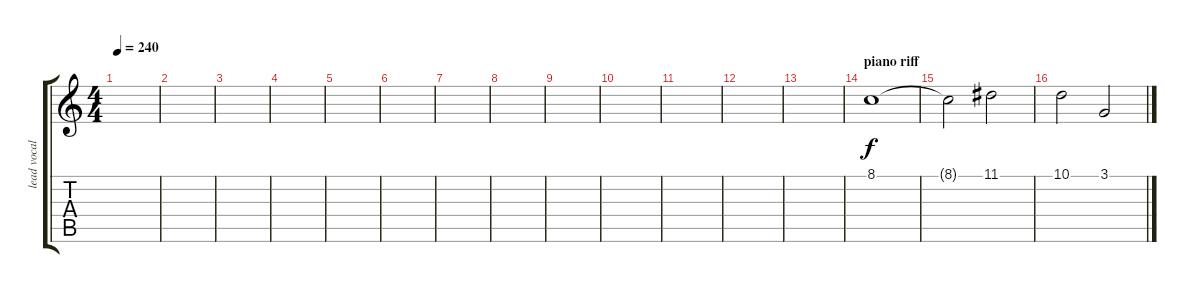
\track ("lead vocals(fabio lione)" "lead vocal") {instrument flute}
\staff {score tabs}
\tuning (E4 B3 G3 D3 A2 E2) {hide}
\ts (4 4)
\tempo 240
\clef g2
\ks c
|
|
|
|
|
|
|
|
|
|
|
|
|
\section ("" "piano riff")
8.1.1 |
8.1{t}.2 11.1.2 |
10.1.2 3.1.2
